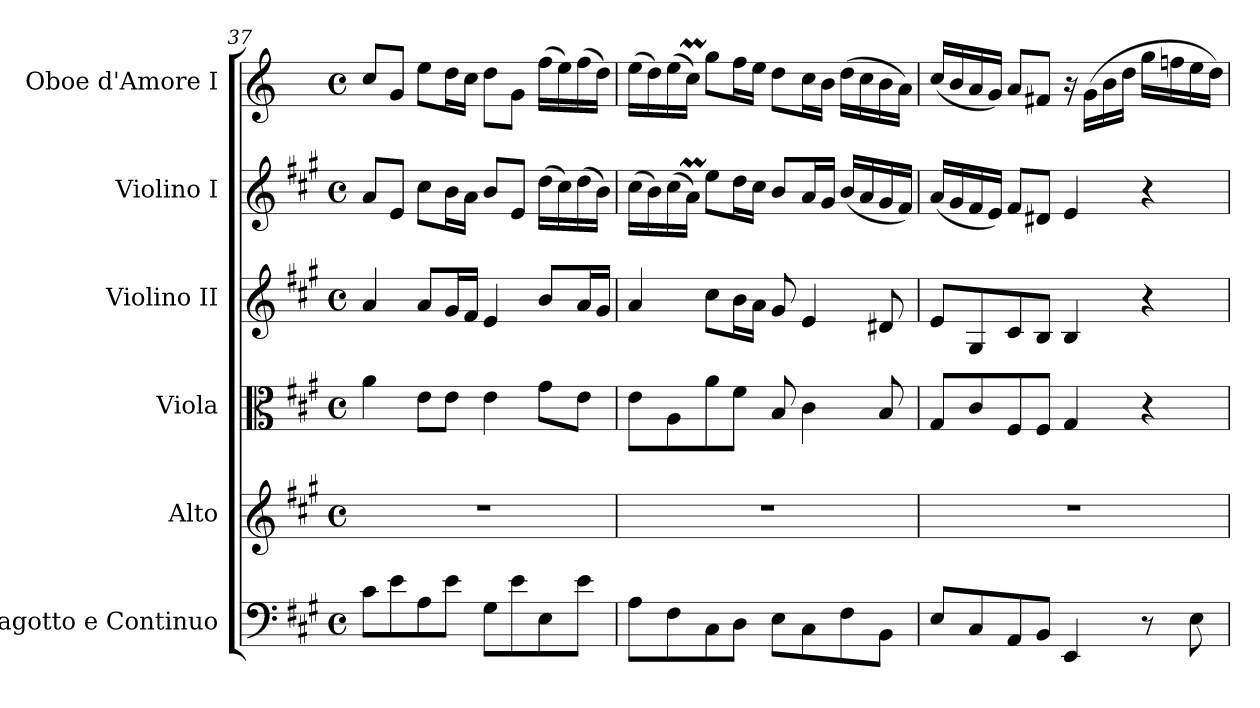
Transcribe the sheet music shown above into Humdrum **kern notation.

**kern	**kern	**kern	**kern	**kern	**kern
*part6	*part5	*part4	*part3	*part2	*part1
*staff6	*staff5	*staff4	*staff3	*staff2	*staff1
*I"Fagotto e Continuo	*I"Alto	*I"Viola	*I"Violino II	*I"Violino I	*I"Oboe d'Amore I
*clefF4	*clefG2	*clefC3	*clefG2	*clefG2	*clefG2
*	*	*	*	*	*ITrd2c3
*k[f#c#g#]	*k[f#c#g#]	*k[f#c#g#]	*k[f#c#g#]	*k[f#c#g#]	*k[f#c#g#]
*A:	*A:	*A:	*A:	*A:	*A:
*M4/4	*M4/4	*M4/4	*M4/4	*M4/4	*M4/4
*met(c)	*met(c)	*met(c)	*met(c)	*met(c)	*met(c)
=37	=37	=37	=37	=37	=37
8c#i\L	1r	4ai\	4ai/	8ai/L	8ai/L
8ei\	.	.	.	8ei/J	8ei/J
8Ai\	.	8ei\L	8ai/L	8cc#i\L	8cc#i\L
8ei\J	.	8ei\J	16g#i/L	16bi\L	16bi\L
.	.	.	16f#i/JJ	16ai\JJ	16ai\JJ
8G#i\L	.	4ei\	4ei/	8bi/L	8bi\L
8ei\	.	.	.	8ei/J	8ei\J
8Ei\	.	8g#i\L	8bi/L	(16ddi\LL	(16ddi\LL
.	.	.	.	16cc#i\)	16cc#i\)
8ei\J	.	8ei\J	16ai/L	(16ddi\	(16ddi\
.	.	.	16g#i/JJ	16bi\JJ)	16bi\JJ)
=38	=38	=38	=38	=38	=38
8Ai\L	1r	8ei\L	4ai/	(16cc#i\LL	(16cc#i\LL
.	.	.	.	16bi\)	16bi\)
8F#i\	.	8Ai\	.	(16cc#i\	(16cc#i\
.	.	.	.	16aMi\JJ)	16aMi\JJ)
8C#i\	.	8ai\	8cc#i\L	8eei\L	8eei\L
8Di\J	.	8f#i\J	16bi\L	16ddi\L	16ddi\L
.	.	.	16ai\JJ	16cc#i\JJ	16cc#i\JJ
8Ei\L	.	8Bi/	8g#i/	8bi/L	8bi\L
8C#i\	.	4c#i\	4ei/	16ai/L	16ai\L
.	.	.	.	16g#i/JJ	16g#i\JJ
8F#i\	.	.	.	(16bi/LL	(16bi\LL
.	.	.	.	16ai/	16ai\
8BBi\J	.	8Bi/	8d#Xi/	16g#i/	16g#i\
.	.	.	.	16f#i/JJ)	16f#i\JJ)
=39	=39	=39	=39	=39	=39
8Ei/L	1r	8G#i/L	8ei/L	(16ai/LL	(16ai/LL
.	.	.	.	16g#i/	16g#i/
8C#i/	.	8c#i/	8G#i/	16f#i/	16f#i/
.	.	.	.	16ei/JJ)	16ei/JJ)
8AAi/	.	8F#i/	8c#i/	8f#i/L	8f#i/L
8BBi/J	.	8F#i/J	8Bi/J	8d#Xi/J	8d#Xi/J
4EEi/	.	4G#i/	4Bi/	4ei/	16r
.	.	.	.	.	(16ei\LL
.	.	.	.	.	16g#i\
.	.	.	.	.	16bi\JJ
8r	.	4r	4r	4r	16eei\LL
.	.	.	.	.	16ddni\
8Ei\	.	.	.	.	16cc#i\
.	.	.	.	.	16bi\JJ)
=	=	=	=	=	=
*-	*-	*-	*-	*-	*-
